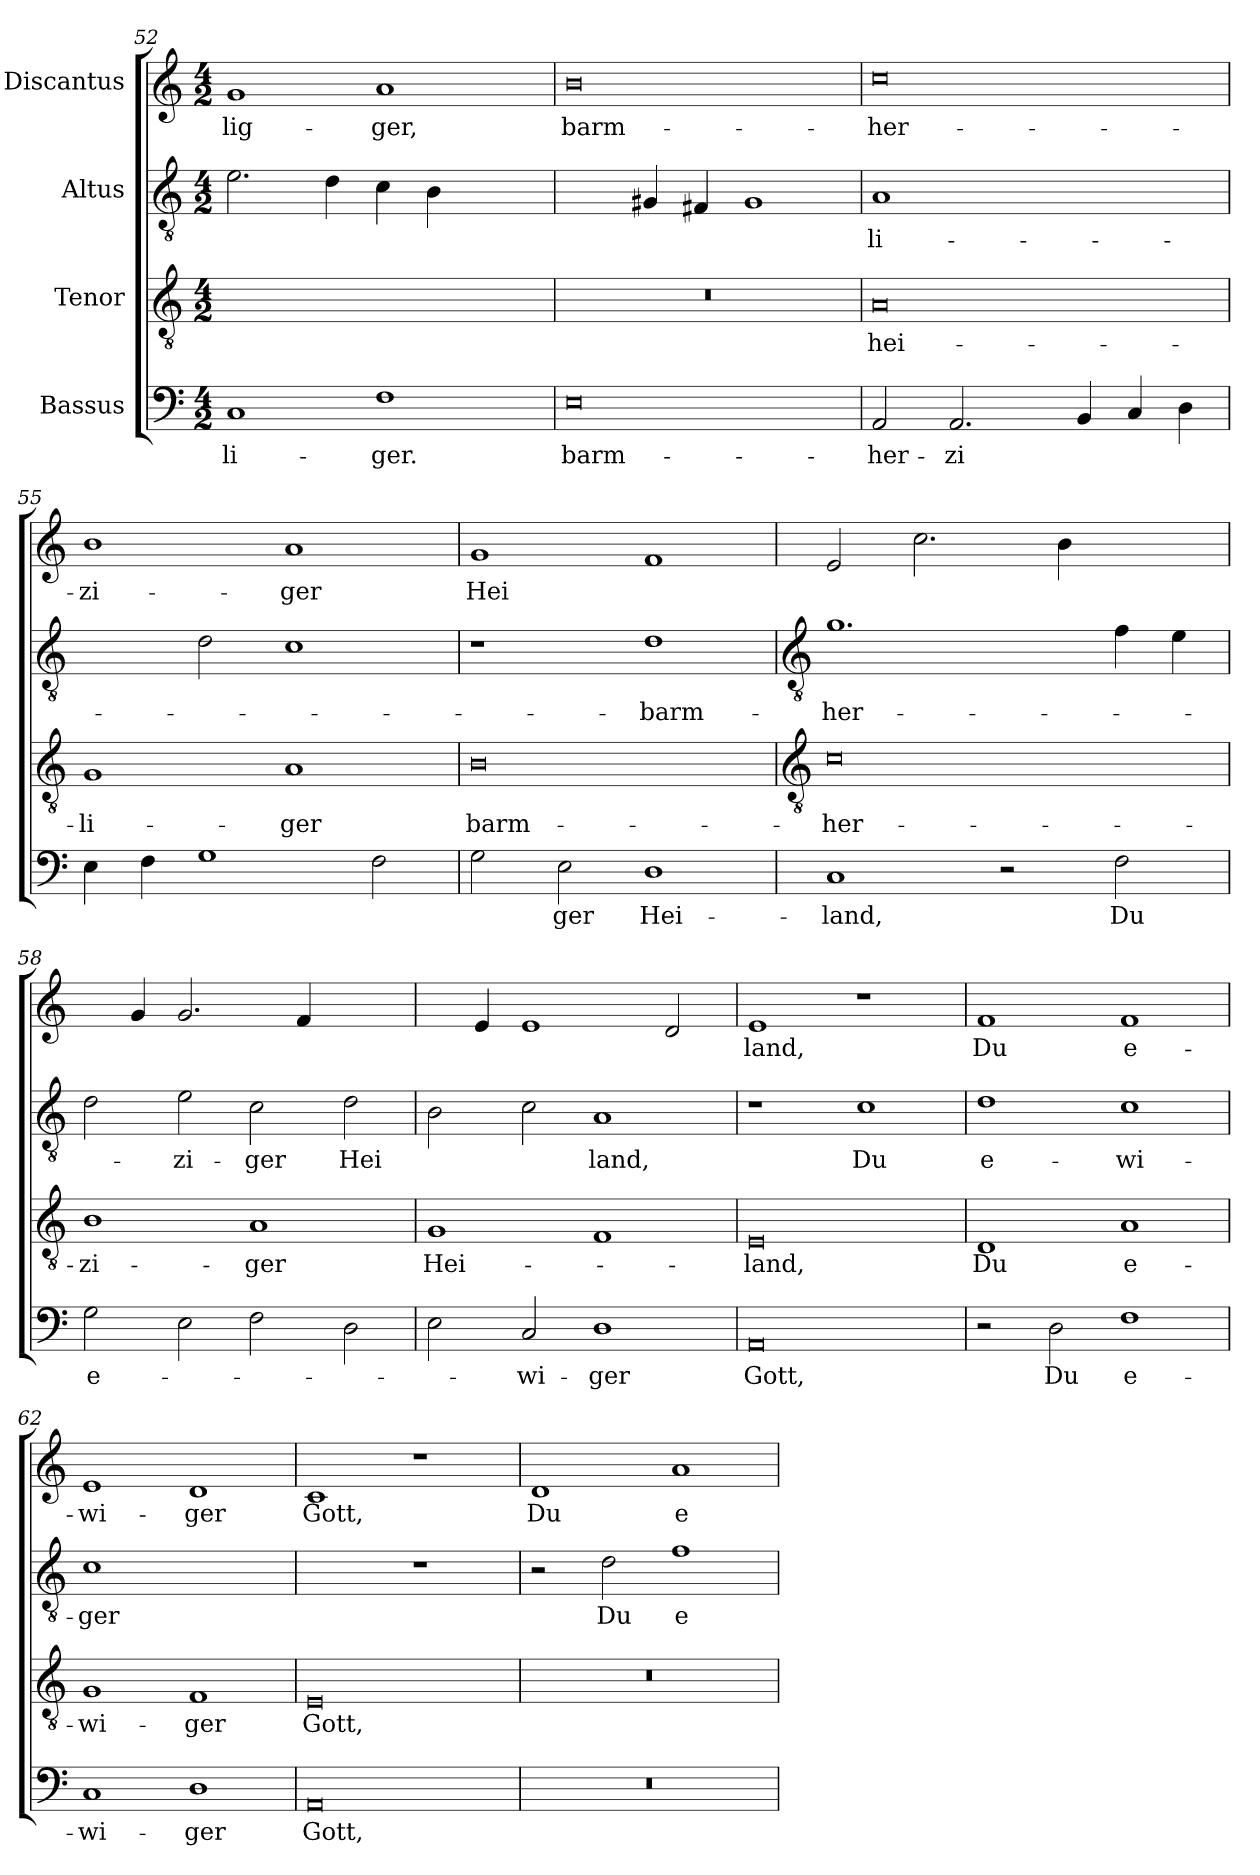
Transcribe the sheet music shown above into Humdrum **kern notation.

**kern	**text	**kern	**text	**kern	**text	**kern	**text
*part4	*part4	*part3	*part3	*part2	*part2	*part1	*part1
*staff4	*staff4	*staff3	*staff3	*staff2	*staff2	*staff1	*staff1
*I"Bassus	*	*I"Tenor	*	*I"Altus	*	*I"Discantus	*
*clefF4	*	*clefGv2	*	*clefGv2	*	*clefG2	*
*k[]	*	*k[]	*	*k[]	*	*k[]	*
*C:	*	*C:	*	*C:	*	*C:	*
*M4/2	*	*M4/2	*	*M4/2	*	*M4/2	*
=52	=52	=52	=52	=52	=52	=52	=52
!	!LO:LY:b	!	!	!	!	!	!LO:LY:b
1C	-li-	0cyy]	.	2.e	.	1g	-lig-
.	.	.	.	4d	.	.	.
!	!LO:LY:b	!	!	!	!	!	!LO:LY:b
1F	-ger.	.	.	4c	.	1a	-ger,
.	.	.	.	4B	.	.	.
.	.	.	.	[2Ayy	.	.	.
=53	=53	=53	=53	=53	=53	=53	=53
!	!LO:LY:b	!	!	!	!	!	!LO:LY:b
0E	barm-	0r	.	2Ayy]	.	0b	barm-
.	.	.	.	4G#	.	.	.
.	.	.	.	4F#	.	.	.
.	.	.	.	1G#	.	.	.
=54	=54	=54	=54	=54	=54	=54	=54
!	!LO:LY:b	!	!LO:LY:b	!	!LO:LY:b	!	!LO:LY:b
2AA	-her-	0A	hei-	1A	-li-	0cc	-her-
!	!LO:LY:b	!	!	!	!	!	!
2.AA	-zi	.	.	.	.	.	.
!	!	!	!	!	!LO:LY:b	!	!
.	.	.	.	[1eyy	-ger,	.	.
4BB	.	.	.	.	.	.	.
4C	.	.	.	.	.	.	.
4D	.	.	.	.	.	.	.
=55	=55	=55	=55	=55	=55	=55	=55
!	!	!	!LO:LY:b	!	!	!	!LO:LY:b
4E	.	1G	-li-	2eyy]	.	1b	-zi-
4F	.	.	.	.	.	.	.
1G	.	.	.	2d	.	.	.
!	!	!	!LO:LY:b	!	!	!	!LO:LY:b
.	.	1A	-ger	1c	.	1a	-ger
2F	.	.	.	.	.	.	.
=56	=56	=56	=56	=56	=56	=56	=56
!	!	!	!LO:LY:b	!	!	!	!LO:LY:b
2G	.	0B	barm-	1r	.	1g	Hei
!	!LO:LY:b	!	!	!	!	!	!
2E	ger	.	.	.	.	.	.
!	!LO:LY:b	!	!	!	!LO:LY:b	!	!
1D	Hei-	.	.	1d	barm-	1f	.
!!LO:LB:g=z
=57	=57	=57	=57	=57	=57	=57	=57
*	*	*clefGv2	*	*clefGv2	*	*	*
!	!LO:LY:b	!	!LO:LY:b	!	!LO:LY:b	!	!
1C	-land,	0c	-her-	1.g	-her-	2e	.
.	.	.	.	.	.	2.cc	.
2r	.	.	.	.	.	.	.
.	.	.	.	.	.	4b	.
!	!LO:LY:b	!	!	!	!	!	!
2F	Du	.	.	4f	.	[2ayy	.
.	.	.	.	4e	.	.	.
=58	=58	=58	=58	=58	=58	=58	=58
!	!LO:LY:b	!	!LO:LY:b	!	!	!	!
2G	e-	1B	-zi-	2d	.	4ayy]	.
.	.	.	.	.	.	4g	.
!	!	!	!	!	!LO:LY:b	!	!
2E	.	.	.	2e	-zi-	2.g	.
!	!	!	!LO:LY:b	!	!LO:LY:b	!	!
2F	.	1A	-ger	2c	-ger	.	.
.	.	.	.	.	.	4f	.
!	!	!	!	!	!LO:LY:b	!	!
2D	.	.	.	2d	Hei	[2fyy	.
=59	=59	=59	=59	=59	=59	=59	=59
!	!	!	!LO:LY:b	!	!	!	!
2E	.	1G	Hei-	2B	.	4fyy]	.
.	.	.	.	.	.	4e	.
!	!LO:LY:b	!	!	!	!	!	!
2C	-wi-	.	.	2c	.	1e	.
!	!LO:LY:b	!	!	!	!LO:LY:b	!	!
1D	-ger	1F	.	1A	land,	.	.
.	.	.	.	.	.	2d	.
=60	=60	=60	=60	=60	=60	=60	=60
!	!LO:LY:b	!	!LO:LY:b	!	!	!	!LO:LY:b
0AA	Gott,	0E	-land,	1r	.	1e	land,
!	!	!	!	!	!LO:LY:b	!	!
.	.	.	.	1c	Du	1r	.
=61	=61	=61	=61	=61	=61	=61	=61
!	!	!	!LO:LY:b	!	!LO:LY:b	!	!LO:LY:b
2r	.	1D	Du	1d	e-	1f	Du
!	!LO:LY:b	!	!	!	!	!	!
2D	Du	.	.	.	.	.	.
!	!LO:LY:b	!	!LO:LY:b	!	!LO:LY:b	!	!LO:LY:b
1F	e-	1A	e-	1c	-wi-	1f	e-
=62	=62	=62	=62	=62	=62	=62	=62
!	!LO:LY:b	!	!LO:LY:b	!	!LO:LY:b	!	!LO:LY:b
1C	-wi-	1G	-wi-	1c	-ger	1e	-wi-
!	!LO:LY:b	!	!LO:LY:b	!	!LO:LY:b	!	!LO:LY:b
1D	-ger	1F	-ger	[1Ayy	Gott,	1d	-ger
=63	=63	=63	=63	=63	=63	=63	=63
!	!LO:LY:b	!	!LO:LY:b	!	!	!	!LO:LY:b
0AA	Gott,	0E	Gott,	1Ayy]	.	1c	Gott,
.	.	.	.	1r	.	1r	.
=64	=64	=64	=64	=64	=64	=64	=64
!	!	!	!	!	!	!	!LO:LY:b
0r	.	0r	.	2r	.	1d	Du
!	!	!	!	!	!LO:LY:b	!	!
.	.	.	.	2d	Du	.	.
!	!	!	!	!	!LO:LY:b	!	!LO:LY:b
.	.	.	.	1f	e-	1a	e-
=	=	=	=	=	=	=	=
*-	*-	*-	*-	*-	*-	*-	*-
